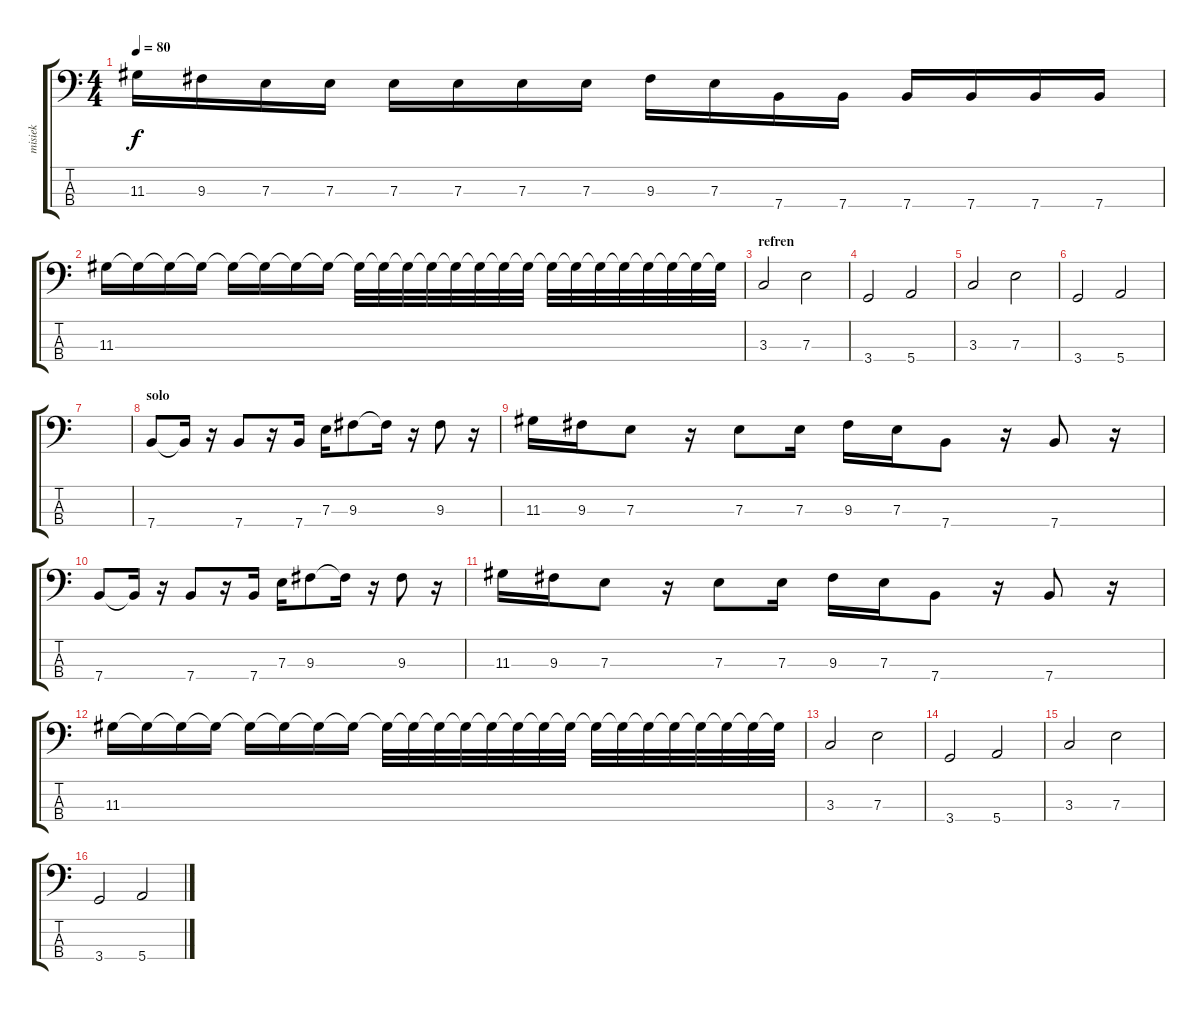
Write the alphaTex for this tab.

\track ("misiek" "misiek") {instrument electricbasspick}
\staff {score tabs}
\tuning (G2 D2 A1 E1) {hide}
\ts (4 4)
\tempo 80
\clef f4
\ks c
11.3.16{dy f} 9.3.16 7.3.16 7.3.16 7.3.16 7.3.16 7.3.16 7.3.16 9.3.16 7.3.16 7.4.16 7.4.16 7.4.16 7.4.16 7.4.16 7.4.16 |
11.3.16 11.3{t}.16 11.3{t}.16 11.3{t}.16 11.3{t}.16 11.3{t}.16 11.3{t}.16 11.3{t}.16 11.3{t}.32 11.3{t}.32 11.3{t}.32 11.3{t}.32 11.3{t}.32 11.3{t}.32 11.3{t}.32 11.3{t}.32 11.3{t}.32 11.3{t}.32 11.3{t}.32 11.3{t}.32 11.3{t}.32 11.3{t}.32 11.3{t}.32 11.3{t}.32 |
\section ("" "refren")
3.3.2 7.3.2 |
3.4.2 5.4.2 |
3.3.2 7.3.2 |
3.4.2 5.4.2 |
|
\section ("" "solo")
7.4.8 7.4{t}.16 r.16 7.4.8 r.16 7.4.16 7.3.16 9.3.8 9.3{t}.16 r.16 9.3.8 r.16 |
11.3.16 9.3.16 7.3.8 r.16 7.3.8 7.3.16 9.3.16 7.3.16 7.4.8 r.16 7.4.8 r.16 |
7.4.8 7.4{t}.16 r.16 7.4.8 r.16 7.4.16 7.3.16 9.3.8 9.3{t}.16 r.16 9.3.8 r.16 |
11.3.16 9.3.16 7.3.8 r.16 7.3.8 7.3.16 9.3.16 7.3.16 7.4.8 r.16 7.4.8 r.16 |
11.3.16 11.3{t}.16 11.3{t}.16 11.3{t}.16 11.3{t}.16 11.3{t}.16 11.3{t}.16 11.3{t}.16 11.3{t}.32 11.3{t}.32 11.3{t}.32 11.3{t}.32 11.3{t}.32 11.3{t}.32 11.3{t}.32 11.3{t}.32 11.3{t}.32 11.3{t}.32 11.3{t}.32 11.3{t}.32 11.3{t}.32 11.3{t}.32 11.3{t}.32 11.3{t}.32 |
3.3.2 7.3.2 |
3.4.2 5.4.2 |
3.3.2 7.3.2 |
3.4.2 5.4.2
